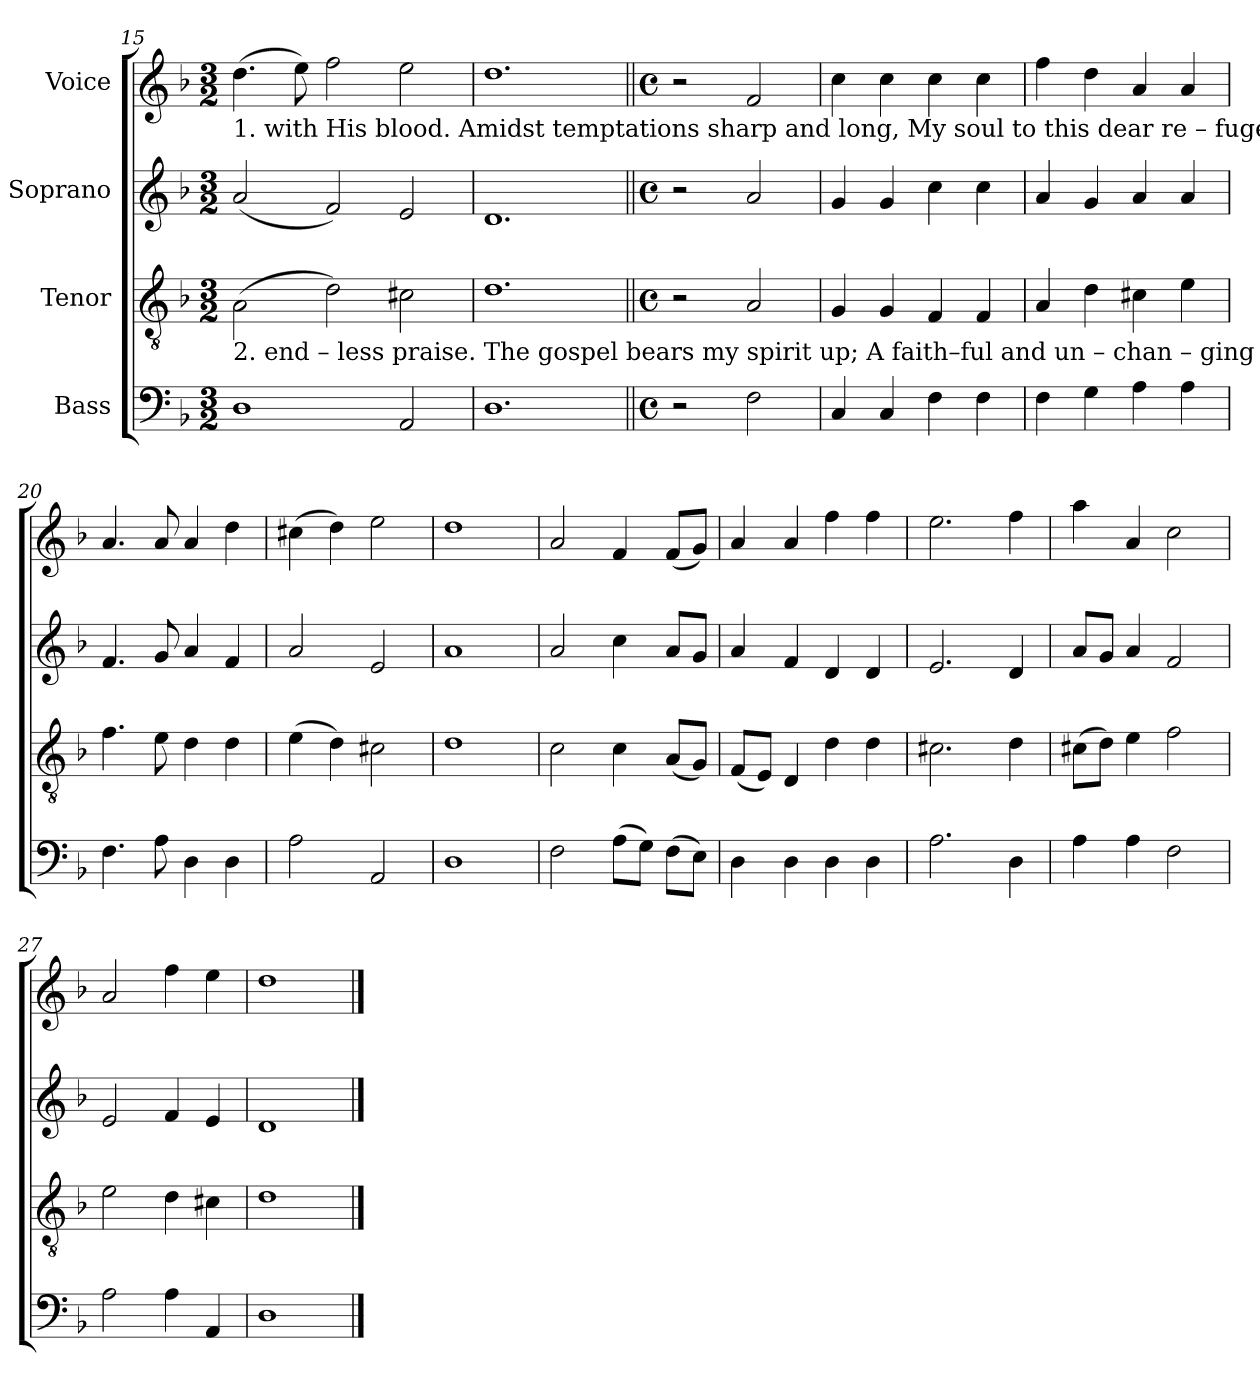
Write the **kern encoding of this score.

**kern	**kern	**kern	**kern
*part4	*part3	*part2	*part1
*staff4	*staff3	*staff2	*staff1
*I"Bass	*I"Tenor	*I"Soprano	*I"Voice
!!LO:LB:g=z
*clefF4	*clefGv2	*clefG2	*clefG2
*k[b-]	*k[b-]	*k[b-]	*k[b-]
*M3/2	*M3/2	*M3/2	*M3/2
=15	=15	=15	=15
!	!	!	!LO:TX:b:t=1. with            His     blood.                Amidst temptations sharp and long,  My  soul  to this  dear     re    –     fuge   flies;    Hope   is      my      anchor,   firm  and strong,   While tempests blow and billows  rise.
!	!LO:TX:b:t=2. end      –     less    praise.                  The   gospel bears my  spirit   up;    A    faith–ful  and  un  –  chan –  ging     God    Lays   the    foun – da –tion  for my    hope      In      oaths     and   promises  and  blood.	!	!
1D!	(>2A!\	(<2a!/	(>4.dd!\
.	.	.	8ee!\)
.	2d!\)	2f!/)	2ff!\
2AA!/	2c#X!\	2e!/	2ee!\
=16	=16	=16	=16
1.D!	1.d!	1.d!	1.dd!
=17||	=17||	=17||	=17||
*M4/4	*M4/4	*M4/4	*M4/4
*met(c)	*met(c)	*met(c)	*met(c)
2r	2r	2r	2r
2F!\	2A!/	2a!/	2f!/
=18	=18	=18	=18
4C!/	4G!/	4g!/	4cc!\
4C!/	4G!/	4g!/	4cc!\
4F!\	4F!/	4cc!\	4cc!\
4F!\	4F!/	4cc!\	4cc!\
=19	=19	=19	=19
4F!\	4A!/	4a!/	4ff!\
4G!\	4d!\	4g!/	4dd!\
4A!\	4c#X!\	4a!/	4a!/
4A!\	4e!\	4a!/	4a!/
=20	=20	=20	=20
4.F!\	4.f!\	4.f!/	4.a!/
8A!\	8e!\	8g!/	8a!/
4D!\	4d!\	4a!/	4a!/
4D!\	4d!\	4f!/	4dd!\
=21	=21	=21	=21
2A!\	(>4e!\	2a!/	(>4cc#X!\
.	4d!\)	.	4dd!\)
2AA!/	2c#X!\	2e!/	2ee!\
=22	=22	=22	=22
1D!	1d!	1a!	1dd!
=23	=23	=23	=23
2F!\	2c!\	2a!/	2a!/
(>8A!\L	4c!\	4cc!\	4f!/
8G!\J)	.	.	.
(>8F!\L	(<8A!/L	8a!/L	(<8f!/L
8E!\J)	8G!/J)	8g!/J	8g!/J)
=24	=24	=24	=24
4D!\	(<8F!/L	4a!/	4a!/
.	8E!/J)	.	.
4D!\	4D!/	4f!/	4a!/
4D!\	4d!\	4d!/	4ff!\
4D!\	4d!\	4d!/	4ff!\
=25	=25	=25	=25
2.A!\	2.c#X!\	2.e!/	2.ee!\
4D!\	4d!\	4d!/	4ff!\
=26	=26	=26	=26
4A!\	(>8c#X!\L	8a!/L	4aa!\
.	8d!\J)	8g!/J	.
4A!\	4e!\	4a!/	4a!/
2F!\	2f!\	2f!/	2cc!\
=27	=27	=27	=27
2A!\	2e!\	2e!/	2a!/
4A!\	4d!\	4f!/	4ff!\
4AA!/	4c#X!\	4e!/	4ee!\
=28	=28	=28	=28
1D!	1d!	1d!	1dd!
==	==	==	==
*-	*-	*-	*-
